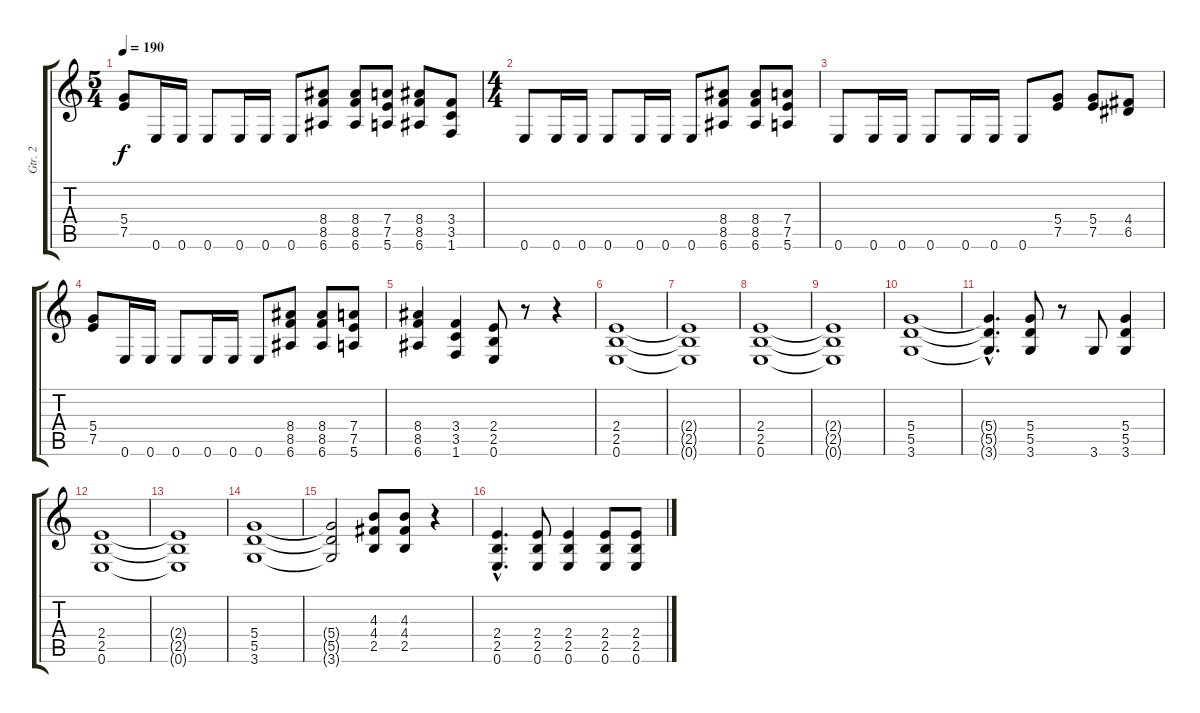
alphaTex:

\track ("Gtr. 2" "Gtr. 2") {instrument distortionguitar}
\staff {score tabs}
\tuning (E4 B3 G3 D3 A2 E2) {hide}
\ts (5 4)
\tempo 190
\clef g2
\ks c
(5.4 7.5).8{dy f} 0.6.16 0.6.16 0.6.8 0.6.16 0.6.16 0.6.8 (8.4 8.5 6.6).8 (8.4 8.5 6.6).8 (7.4 7.5 5.6).8 (8.4 8.5 6.6).8 (3.4 3.5 1.6).8 |
\ts (4 4)
0.6.8 0.6.16 0.6.16 0.6.8 0.6.16 0.6.16 0.6.8 (8.4 8.5 6.6).8 (8.4 8.5 6.6).8 (7.4 7.5 5.6).8 |
0.6.8 0.6.16 0.6.16 0.6.8 0.6.16 0.6.16 0.6.8 (5.4 7.5).8 (5.4 7.5).8 (4.4 6.5).8 |
(5.4 7.5).8 0.6.16 0.6.16 0.6.8 0.6.16 0.6.16 0.6.8 (8.4 8.5 6.6).8 (8.4 8.5 6.6).8 (7.4 7.5 5.6).8 |
(8.4 8.5 6.6).4 (3.4 3.5 1.6).4 (2.4 2.5 0.6).8 r.8 r.4 |
(2.4 2.5 0.6).1 |
(2.4{t} 2.5{t} 0.6{t}).1 |
(2.4 2.5 0.6).1 |
(2.4{t} 2.5{t} 0.6{t}).1 |
(5.4 5.5 3.6).1 |
(5.4{hac t} 5.5{hac t} 3.6{hac t}).4{d} (5.4 5.5 3.6).8 r.8 3.6.8 (5.4 5.5 3.6).4 |
(2.4 2.5 0.6).1 |
(2.4{t} 2.5{t} 0.6{t}).1 |
(5.4 5.5 3.6).1 |
(5.4{t} 5.5{t} 3.6{t}).2 (4.3 4.4 2.5).8 (4.3 4.4 2.5).8 r.4 |
(2.4{hac} 2.5{hac} 0.6{hac}).4{d} (2.4 2.5 0.6).8 (2.4 2.5 0.6).4 (2.4 2.5 0.6).8 (2.4 2.5 0.6).8
